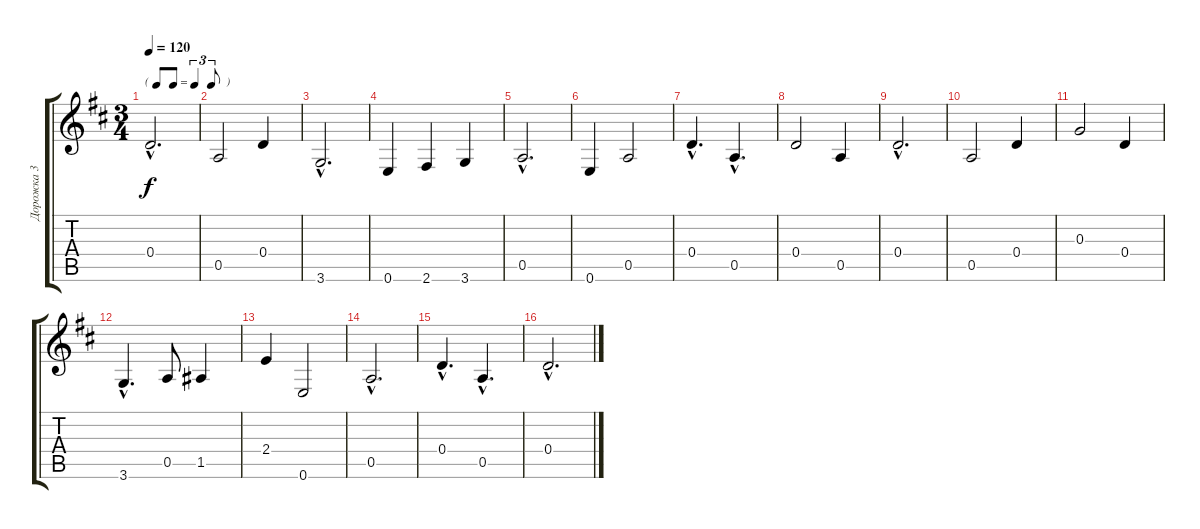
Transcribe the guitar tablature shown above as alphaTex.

\track ("Дорожка 3" "Дорожка 3") {instrument acousticguitarnylon}
\staff {score tabs}
\tuning (E4 B3 G3 D3 A2 E2) {hide}
\ts (3 4)
\tf triplet8th
\tempo 120
\clef g2
\ks d
0.4{hac}.2{d dy f} |
0.5.2 0.4.4 |
3.6{hac}.2{d} |
0.6.4 2.6.4 3.6.4 |
0.5{hac}.2{d} |
0.6.4 0.5.2 |
0.4{hac}.4{d} 0.5{hac}.4{d} |
0.4.2 0.5.4 |
0.4{hac}.2{d} |
0.5.2 0.4.4 |
0.3.2 0.4.4 |
3.6{hac}.4{d} 0.5.8 1.5.4 |
2.4.4 0.6.2 |
0.5{hac}.2{d} |
0.4{hac}.4{d} 0.5{hac}.4{d} |
0.4{hac}.2{d}
